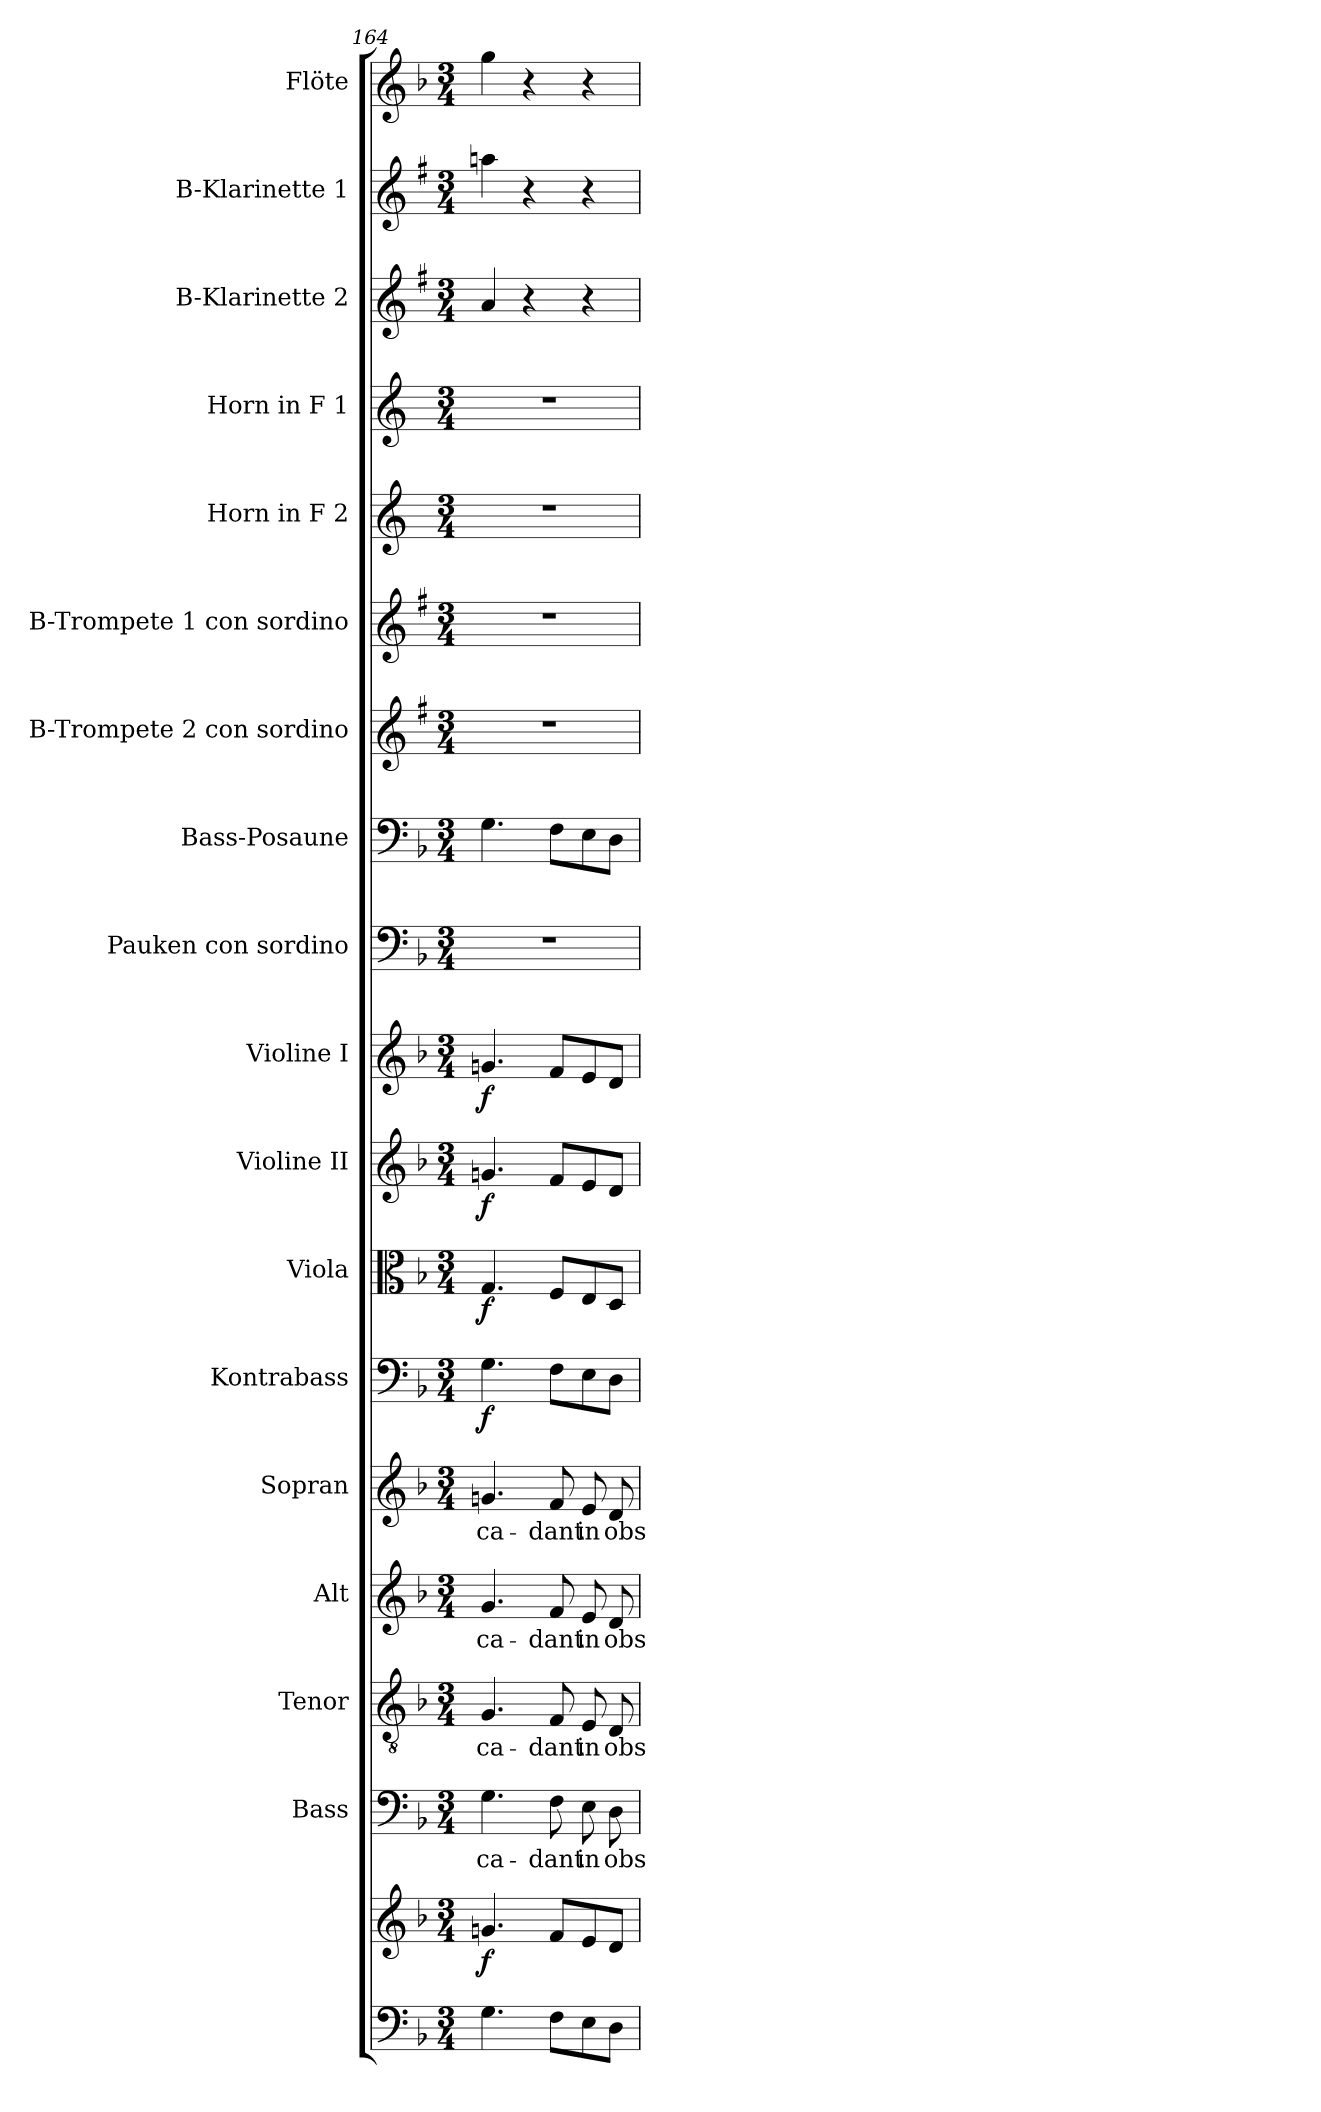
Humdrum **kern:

**kern	**kern	**dynam	**kern	**text	**kern	**text	**kern	**text	**kern	**text	**kern	**dynam	**kern	**dynam	**kern	**dynam	**kern	**dynam	**kern	**kern	**kern	**kern	**kern	**kern	**kern	**kern	**kern
*part18	*part18	*part18	*part17	*part17	*part16	*part16	*part15	*part15	*part14	*part14	*part13	*part13	*part12	*part12	*part11	*part11	*part10	*part10	*part9	*part8	*part7	*part6	*part5	*part4	*part3	*part2	*part1
*staff19	*staff18	*staff18/19	*staff17	*staff17	*staff16	*staff16	*staff15	*staff15	*staff14	*staff14	*staff13	*staff13	*staff12	*staff12	*staff11	*staff11	*staff10	*staff10	*staff9	*staff8	*staff7	*staff6	*staff5	*staff4	*staff3	*staff2	*staff1
*	*	*	*I"Bass	*	*I"Tenor	*	*I"Alt	*	*I"Sopran	*	*I"Kontrabass	*	*I"Viola	*	*I"Violine II	*	*I"Violine I	*	*I"Pauken con sordino	*I"Bass-Posaune	*I"B-Trompete 2 con sordino	*I"B-Trompete 1 con sordino	*I"Horn in F 2	*I"Horn in F 1	*I"B-Klarinette 2	*I"B-Klarinette 1	*I"Flöte
*	*	*	*I'B.	*	*I'T.	*	*I'A.	*	*I'S.	*	*I'Kb.	*	*I'Vla.	*	*I'Vl. II	*	*I'Vl. I	*	*I'Pk.	*I'B. Pos.	*I'B Trp. 2	*I'B Trp. 1	*	*	*I'B Kl. 2	*I'B Kl. 1	*I'Fl.
*clefF4	*clefG2	*	*clefF4	*	*clefGv2	*	*clefG2	*	*clefG2	*	*clefF4	*	*clefC3	*	*clefG2	*	*clefG2	*	*clefF4	*clefF4	*clefG2	*clefG2	*clefG2	*clefG2	*clefG2	*clefG2	*clefG2
*	*	*	*	*	*	*	*	*	*	*	*ITrd7c12	*	*	*	*	*	*	*	*	*	*ITrd1c2	*ITrd1c2	*ITrd4c7	*ITrd4c7	*ITrd1c2	*ITrd1c2	*
*k[b-]	*k[b-]	*	*k[b-]	*	*k[b-]	*	*k[b-]	*	*k[b-]	*	*k[b-]	*	*k[b-]	*	*k[b-]	*	*k[b-]	*	*k[b-]	*k[b-]	*k[b-]	*k[b-]	*k[b-]	*k[b-]	*k[b-]	*k[b-]	*k[b-]
*F:	*F:	*	*F:	*	*F:	*	*F:	*	*F:	*	*F:	*	*F:	*	*F:	*	*F:	*	*F:	*F:	*F:	*F:	*F:	*F:	*F:	*F:	*F:
*M3/4	*M3/4	*	*M3/4	*	*M3/4	*	*M3/4	*	*M3/4	*	*M3/4	*	*M3/4	*	*M3/4	*	*M3/4	*	*M3/4	*M3/4	*M3/4	*M3/4	*M3/4	*M3/4	*M3/4	*M3/4	*M3/4
=164	=164	=164	=164	=164	=164	=164	=164	=164	=164	=164	=164	=164	=164	=164	=164	=164	=164	=164	=164	=164	=164	=164	=164	=164	=164	=164	=164
!	!	!LO:DY:b	!	!LO:LY:b	!	!LO:LY:b	!	!LO:LY:b	!	!LO:LY:b	!	!LO:DY:b	!	!LO:DY:b	!	!LO:DY:b	!	!LO:DY:b	!	!	!	!	!	!	!	!	!
4.G\	4.gn/	f	4.G\	ca-	4.G/	ca-	4.g/	ca-	4.gn/	ca-	4.GG\	f	4.G/	f	4.gn/	f	4.gn/	f	2.r	4.G\	2.r	2.r	2.r	2.r	4g/	4ggn\	4gg\
.	.	.	.	.	.	.	.	.	.	.	.	.	.	.	.	.	.	.	.	.	.	.	.	.	4r	4r	4r
!	!	!	!	!LO:LY:b	!	!LO:LY:b	!	!LO:LY:b	!	!LO:LY:b	!	!	!	!	!	!	!	!	!	!	!	!	!	!	!	!	!
8F\L	8f/L	.	8F\	-dant	8F/	-dant	8f/	-dant	8f/	-dant	8FF\L	.	8F/L	.	8f/L	.	8f/L	.	.	8F\L	.	.	.	.	.	.	.
!	!	!	!	!LO:LY:b	!	!LO:LY:b	!	!LO:LY:b	!	!LO:LY:b	!	!	!	!	!	!	!	!	!	!	!	!	!	!	!	!	!
8E\	8e/	.	8E\	in	8E/	in	8e/	in	8e/	in	8EE\	.	8E/	.	8e/	.	8e/	.	.	8E\	.	.	.	.	4r	4r	4r
!	!	!	!	!LO:LY:b	!	!LO:LY:b	!	!LO:LY:b	!	!LO:LY:b	!	!	!	!	!	!	!	!	!	!	!	!	!	!	!	!	!
8D\J	8d/J	.	8D\	obs-	8D/	obs-	8d/	obs-	8d/	obs-	8DD\J	.	8D/J	.	8d/J	.	8d/J	.	.	8D\J	.	.	.	.	.	.	.
=	=	=	=	=	=	=	=	=	=	=	=	=	=	=	=	=	=	=	=	=	=	=	=	=	=	=	=
*-	*-	*-	*-	*-	*-	*-	*-	*-	*-	*-	*-	*-	*-	*-	*-	*-	*-	*-	*-	*-	*-	*-	*-	*-	*-	*-	*-
